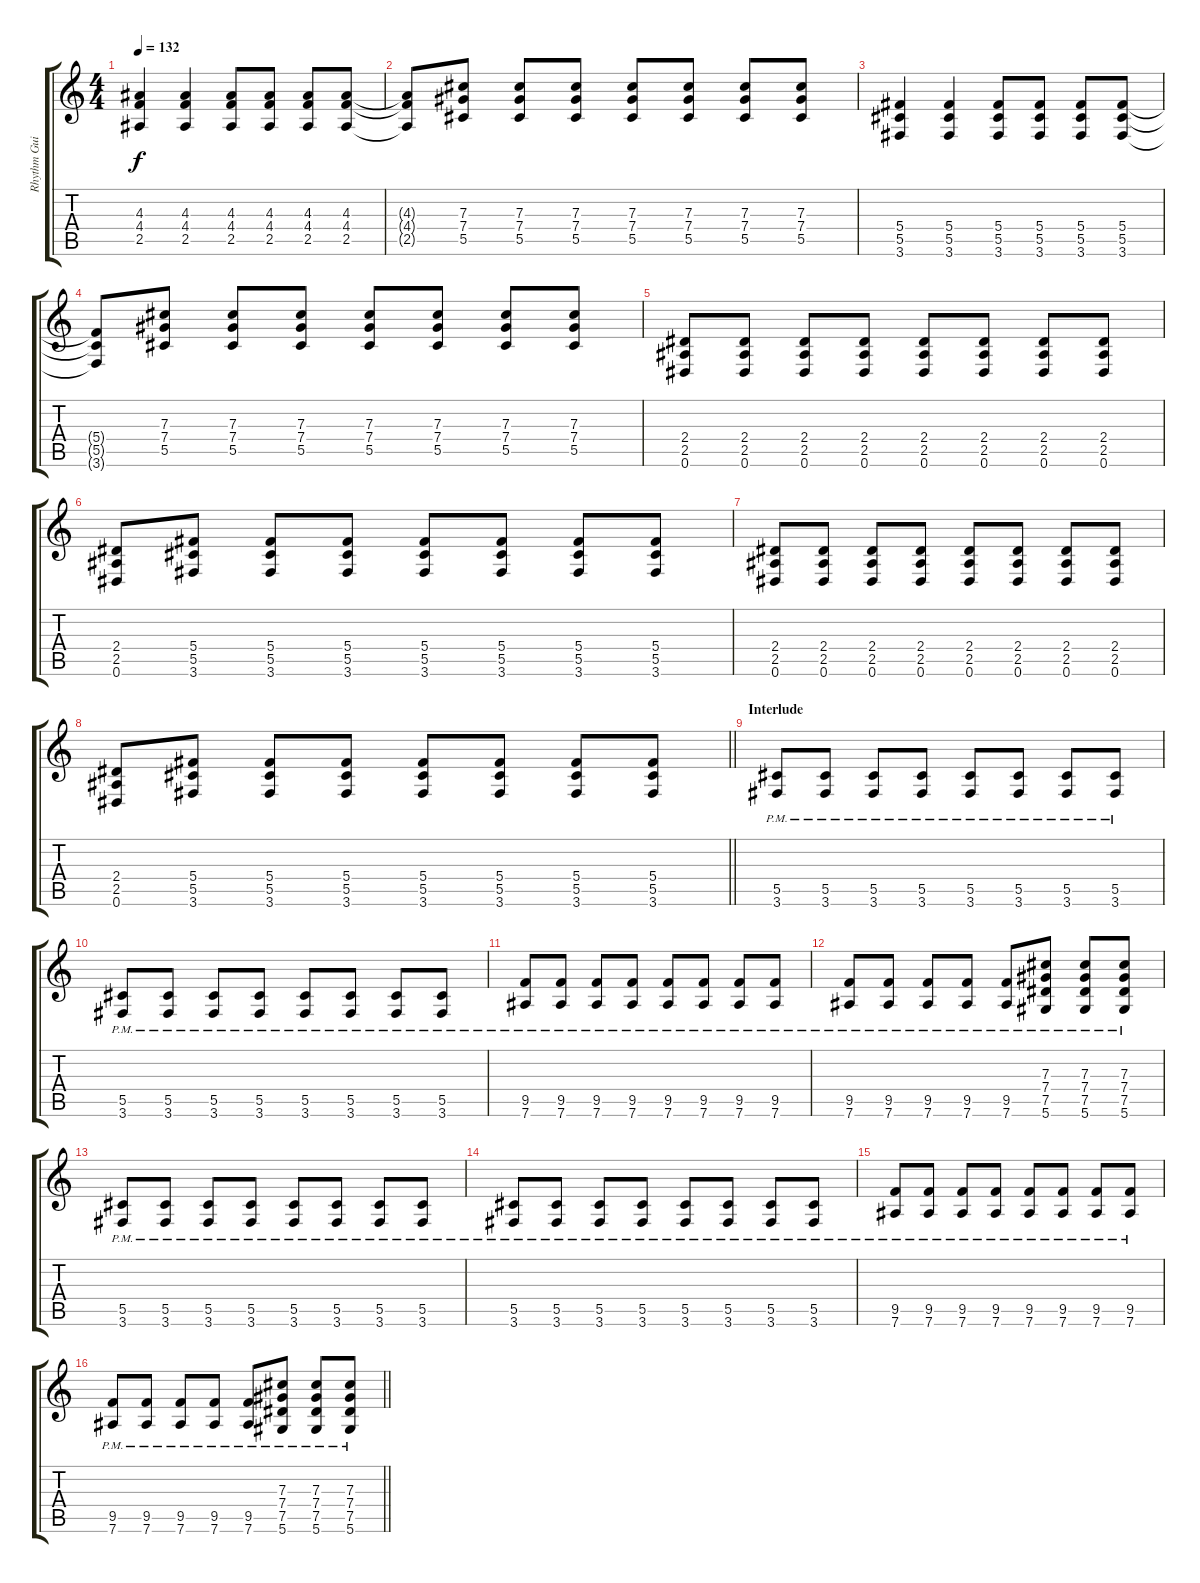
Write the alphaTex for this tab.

\track ("Rhythm Guitar" "Rhythm Gui") {instrument distortionguitar}
\staff {score tabs}
\tuning (Eb4 Bb3 Gb3 Db3 Ab2 Eb2) {hide}
\ts (4 4)
\tempo 132
\clef g2
\ks c
(4.3 4.4 2.5).4{dy f} (4.3 4.4 2.5).4 (4.3 4.4 2.5).8 (4.3 4.4 2.5).8 (4.3 4.4 2.5).8 (4.3 4.4 2.5).8 |
(4.3{t} 4.4{t} 2.5{t}).8 (7.3 7.4 5.5).8 (7.3 7.4 5.5).8 (7.3 7.4 5.5).8 (7.3 7.4 5.5).8 (7.3 7.4 5.5).8 (7.3 7.4 5.5).8 (7.3 7.4 5.5).8 |
(5.4 5.5 3.6).4 (5.4 5.5 3.6).4 (5.4 5.5 3.6).8 (5.4 5.5 3.6).8 (5.4 5.5 3.6).8 (5.4 5.5 3.6).8 |
(5.4{t} 5.5{t} 3.6{t}).8 (7.3 7.4 5.5).8 (7.3 7.4 5.5).8 (7.3 7.4 5.5).8 (7.3 7.4 5.5).8 (7.3 7.4 5.5).8 (7.3 7.4 5.5).8 (7.3 7.4 5.5).8 |
(2.4 2.5 0.6).8 (2.4 2.5 0.6).8 (2.4 2.5 0.6).8 (2.4 2.5 0.6).8 (2.4 2.5 0.6).8 (2.4 2.5 0.6).8 (2.4 2.5 0.6).8 (2.4 2.5 0.6).8 |
(2.4 2.5 0.6).8 (5.4 5.5 3.6).8 (5.4 5.5 3.6).8 (5.4 5.5 3.6).8 (5.4 5.5 3.6).8 (5.4 5.5 3.6).8 (5.4 5.5 3.6).8 (5.4 5.5 3.6).8 |
(2.4 2.5 0.6).8 (2.4 2.5 0.6).8 (2.4 2.5 0.6).8 (2.4 2.5 0.6).8 (2.4 2.5 0.6).8 (2.4 2.5 0.6).8 (2.4 2.5 0.6).8 (2.4 2.5 0.6).8 |
\barLineRight lightlight
(2.4 2.5 0.6).8 (5.4 5.5 3.6).8 (5.4 5.5 3.6).8 (5.4 5.5 3.6).8 (5.4 5.5 3.6).8 (5.4 5.5 3.6).8 (5.4 5.5 3.6).8 (5.4 5.5 3.6).8 |
\section ("" "Interlude")
(5.5{pm} 3.6{pm}).8{instrument distortionguitar} (5.5{pm} 3.6{pm}).8 (5.5{pm} 3.6{pm}).8 (5.5{pm} 3.6{pm}).8 (5.5{pm} 3.6{pm}).8 (5.5{pm} 3.6{pm}).8 (5.5{pm} 3.6{pm}).8 (5.5{pm} 3.6{pm}).8 |
(5.5{pm} 3.6{pm}).8 (5.5{pm} 3.6{pm}).8 (5.5{pm} 3.6{pm}).8 (5.5{pm} 3.6{pm}).8 (5.5{pm} 3.6{pm}).8 (5.5{pm} 3.6{pm}).8 (5.5{pm} 3.6{pm}).8 (5.5{pm} 3.6{pm}).8 |
(9.5{pm} 7.6{pm}).8 (9.5{pm} 7.6{pm}).8 (9.5{pm} 7.6{pm}).8 (9.5{pm} 7.6{pm}).8 (9.5{pm} 7.6{pm}).8 (9.5{pm} 7.6{pm}).8 (9.5{pm} 7.6{pm}).8 (9.5{pm} 7.6{pm}).8 |
(9.5{pm} 7.6{pm}).8 (9.5{pm} 7.6{pm}).8 (9.5{pm} 7.6{pm}).8 (9.5{pm} 7.6{pm}).8 (9.5{pm} 7.6{pm}).8 (7.3{pm} 7.4{pm} 7.5{pm} 5.6{pm}).8 (7.3{pm} 7.4{pm} 7.5{pm} 5.6{pm}).8 (7.3{pm} 7.4{pm} 7.5{pm} 5.6{pm}).8 |
(5.5{pm} 3.6{pm}).8 (5.5{pm} 3.6{pm}).8 (5.5{pm} 3.6{pm}).8 (5.5{pm} 3.6{pm}).8 (5.5{pm} 3.6{pm}).8 (5.5{pm} 3.6{pm}).8 (5.5{pm} 3.6{pm}).8 (5.5{pm} 3.6{pm}).8 |
(5.5{pm} 3.6{pm}).8 (5.5{pm} 3.6{pm}).8 (5.5{pm} 3.6{pm}).8 (5.5{pm} 3.6{pm}).8 (5.5{pm} 3.6{pm}).8 (5.5{pm} 3.6{pm}).8 (5.5{pm} 3.6{pm}).8 (5.5{pm} 3.6{pm}).8 |
(9.5{pm} 7.6{pm}).8 (9.5{pm} 7.6{pm}).8 (9.5{pm} 7.6{pm}).8 (9.5{pm} 7.6{pm}).8 (9.5{pm} 7.6{pm}).8 (9.5{pm} 7.6{pm}).8 (9.5{pm} 7.6{pm}).8 (9.5{pm} 7.6{pm}).8 |
\barLineRight lightlight
(9.5{pm} 7.6{pm}).8 (9.5{pm} 7.6{pm}).8 (9.5{pm} 7.6{pm}).8 (9.5{pm} 7.6{pm}).8 (9.5{pm} 7.6{pm}).8 (7.3{pm} 7.4{pm} 7.5{pm} 5.6{pm}).8 (7.3{pm} 7.4{pm} 7.5{pm} 5.6{pm}).8 (7.3{pm} 7.4{pm} 7.5{pm} 5.6{pm}).8
